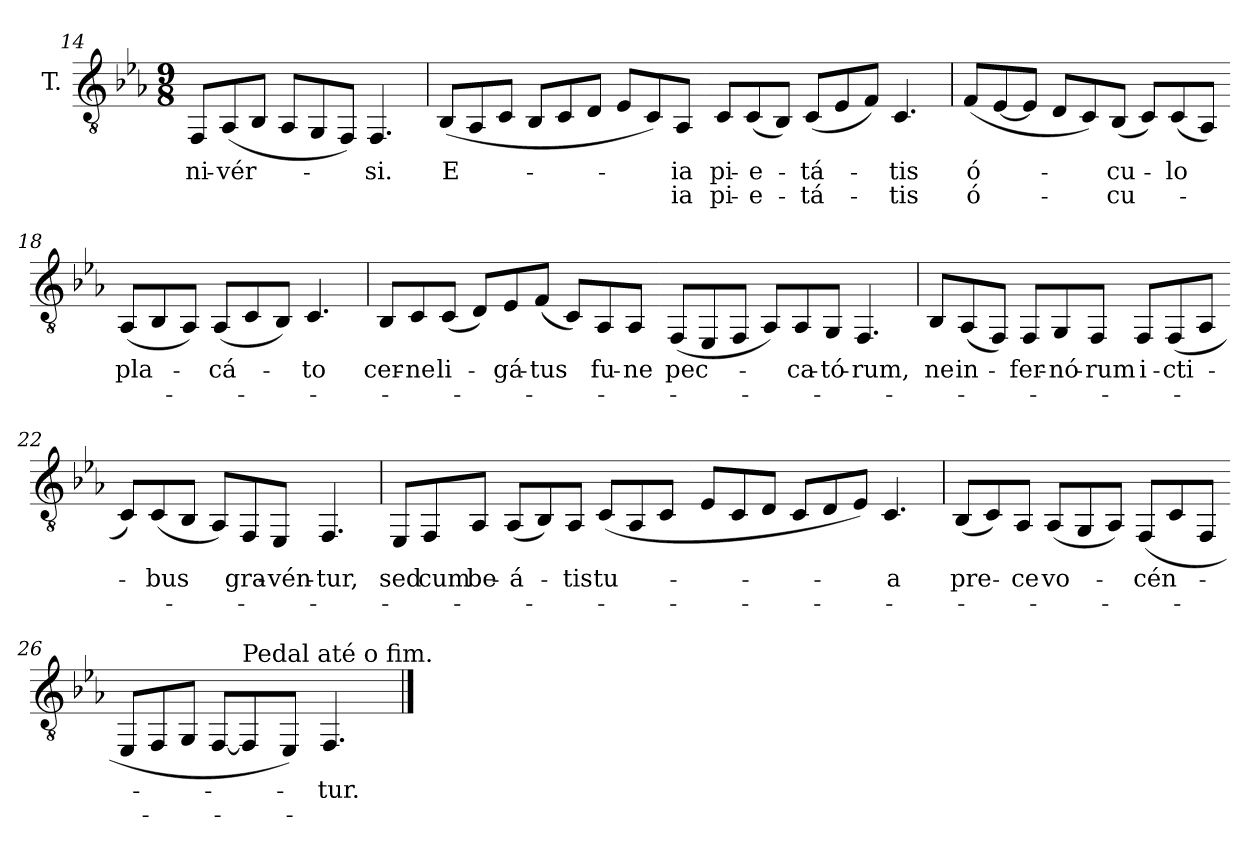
**kern	**text	**text
*part1	*part1	*part1
*staff1	*staff1	*staff1
*I"T.	*	*
!!LO:LB:g=z
*clefGv2	*	*
*ITrd2c3	*	*
*k[]	*	*
*C:	*	*
*M9/8	*	*
=14	=14	=14
!	!LO:LY:b:color=#000000	!
8DDi/L	-ni-	.
!	!LO:LY:b:color=#000000	!
(8FFi/	-vér-	.
8GGi/J	.	.
8FFi/L	.	.
8EEi/	.	.
8DDi/J)	.	.
!	!LO:LY:b:color=#000000	!
4.DDi/	-si.	.
=15	=15	=15
!	!LO:LY:b:color=#000000	!
(8GGi/L	E-	.
8FFi/	.	.
8AAi/J	.	.
8GGi/L	.	.
8AAi/	.	.
8BBi/J	.	.
8Ci/L	.	.
8AAi/)	.	.
!	!LO:LY:b:color=#000000	!LO:LY:b:color=#000000
8FFi/J	-ia	ia
=16-	=16-	=16-
!	!LO:LY:b:color=#000000	!LO:LY:b:color=#000000
8AAi/L	pi-	-pi-
!	!LO:LY:b:color=#000000	!LO:LY:b:color=#000000
(8AAi/	-e-	-e-
8GGi/J)	.	.
!	!LO:LY:b:color=#000000	!LO:LY:b:color=#000000
(8AAi/L	-tá-	-tá-
8Ci/	.	.
8Di/J)	.	.
!	!LO:LY:b:color=#000000	!LO:LY:b:color=#000000
4.AAi/	-tis	tis
=17	=17	=17
!	!LO:LY:b:color=#000000	!LO:LY:b:color=#000000
(8Di/L	ó-	-ó-
[<8Ci/	.	.
8Ci/J]	.	.
8BBi/L	.	.
8AAi/)	.	.
!	!LO:LY:b:color=#000000	!LO:LY:b:color=#000000
(8GGi/J	-cu-	-cu-
8AAi/L)	.	.
!	!LO:LY:b:color=#000000	!
(8AAi/	-lo	.
8FFi/J)	.	.
!!LO:LB:g=z
=18-	=18-	=18-
!	!LO:LY:b:color=#000000	!
(8FFi/L	pla-	.
8GGi/	.	.
8FFi/J)	.	.
!	!LO:LY:b:color=#000000	!
(8FFi/L	-cá-	.
8AAi/	.	.
8GGi/J)	.	.
!	!LO:LY:b:color=#000000	!
4.AAi/	-to	.
=19	=19	=19
!	!LO:LY:b:color=#000000	!
8GGi/L	cer-	.
!	!LO:LY:b:color=#000000	!
8AAi/	-ne	.
!	!LO:LY:b:color=#000000	!
(8AAi/J	li-	.
8BBi/L)	.	.
!	!LO:LY:b:color=#000000	!
8Ci/	-gá-	.
!	!LO:LY:b:color=#000000	!
(8Di/J	-tus	.
8AAi/L)	.	.
!	!LO:LY:b:color=#000000	!
8FFi/	fu-	.
!	!LO:LY:b:color=#000000	!
8FFi/J	-ne	.
=20-	=20-	=20-
!	!LO:LY:b:color=#000000	!
(8DDi/L	pec-	.
8CCi/	.	.
8DDi/J	.	.
8FFi/L)	.	.
!	!LO:LY:b:color=#000000	!
8FFi/	-ca-	.
!	!LO:LY:b:color=#000000	!
8EEi/J	-tó-	.
!	!LO:LY:b:color=#000000	!
4.DDi/	-rum,	.
!!LO:LB:g=z
=21	=21	=21
!	!LO:LY:b:color=#000000	!
8GGi/L	ne	.
!	!LO:LY:b:color=#000000	!
(8FFi/	in-	.
8DDi/J)	.	.
!	!LO:LY:b:color=#000000	!
8DDi/L	-fer-	.
!	!LO:LY:b:color=#000000	!
8EEi/	-nó-	.
!	!LO:LY:b:color=#000000	!
8DDi/J	-rum	.
!	!LO:LY:b:color=#000000	!
8DDi/L	i-	.
!	!LO:LY:b:color=#000000	!
(8DDi/	-cti-	.
8FFi/J	.	.
=22-	=22-	=22-
8AAi/L)	.	.
!	!LO:LY:b:color=#000000	!
(8AAi/	-bus	.
8GGi/J	.	.
8FFi/L)	.	.
!	!LO:LY:b:color=#000000	!
8DDi/	gra-	.
!	!LO:LY:b:color=#000000	!
8CCi/J	-vén-	.
!	!LO:LY:b:color=#000000	!
4.DDi/	-tur,	.
=23	=23	=23
!	!LO:LY:b:color=#000000	!
8CCi/L	sed	.
!	!LO:LY:b:color=#000000	!
8DDi/	cum	.
!	!LO:LY:b:color=#000000	!
8FFi/J	be-	.
!	!LO:LY:b:color=#000000	!
(8FFi/L	-á-	.
8GGi/)	.	.
!	!LO:LY:b:color=#000000	!
8FFi/J	-tis	.
!	!LO:LY:b:color=#000000	!
(8AAi/L	tu-	.
8FFi/	.	.
8AAi/J	.	.
!!LO:LB:g=z
=24-	=24-	=24-
8Ci/L	.	.
8AAi/	.	.
8BBi/J	.	.
8AAi/L	.	.
8BBi/	.	.
8Ci/J)	.	.
!	!LO:LY:b:color=#000000	!
4.AAi/	-a	.
=25	=25	=25
!	!LO:LY:b:color=#000000	!
(8GGi/L	pre-	.
8AAi/)	.	.
!	!LO:LY:b:color=#000000	!
8FFi/J	-ce	.
!	!LO:LY:b:color=#000000	!
(8FFi/L	vo-	.
8EEi/	.	.
8FFi/J)	.	.
!	!LO:LY:b:color=#000000	!
(8DDi/L	-cén-	.
8AAi/	.	.
8DDi/J	.	.
=26-	=26-	=26-
8CCi/L	.	.
8DDi/	.	.
8EEi/J	.	.
[<8DDi/L	.	.
!LO:TX:a:t=Pedal até o fim.	!	!
8DDi/]	.	.
8CCi/J)	.	.
!	!LO:LY:b:color=#000000	!
4.DDi/	-tur.	.
==	==	==
*-	*-	*-
